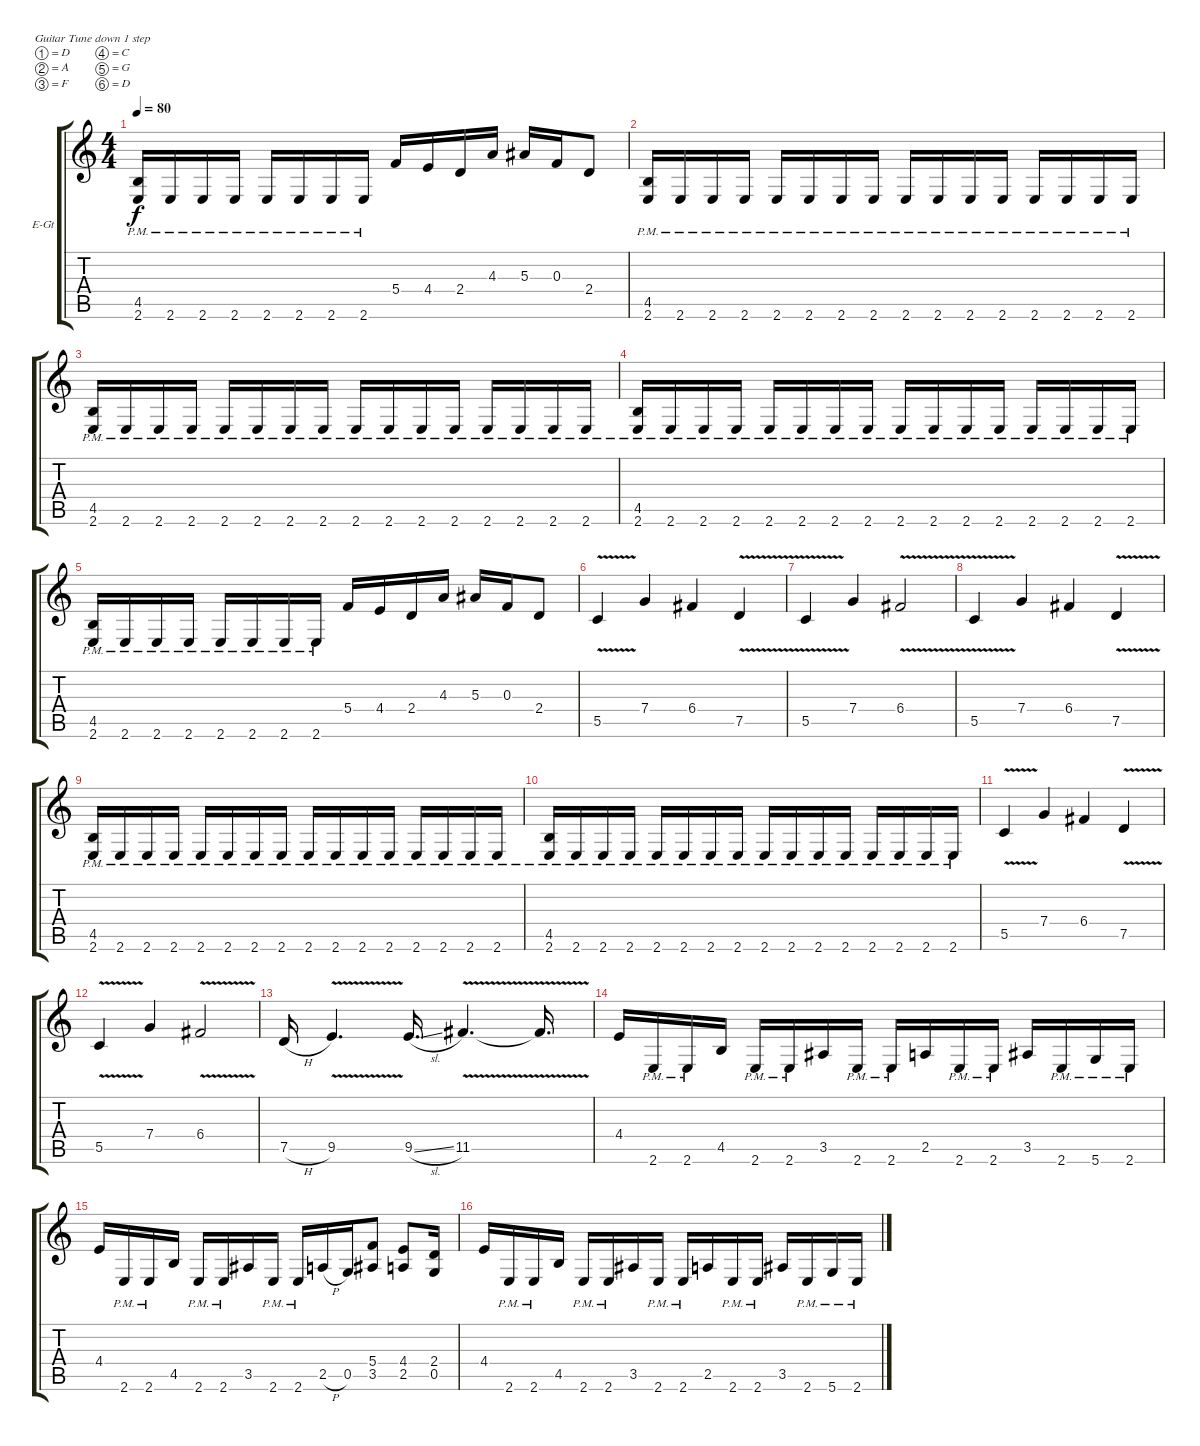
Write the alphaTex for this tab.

\defaultSystemsLayout 4
\bracketExtendMode groupsimilarinstruments
\firstSystemTrackNameOrientation horizontal
\otherSystemsTrackNameOrientation horizontal
\track ("Kasperi Heikkinen" "E-Gt") {instrument distortionguitar}
\staff {score tabs}
\tuning (D4 A3 F3 C3 G2 D2)
\ts (4 4)
\tempo 80
\clef g2
\ks c
(2.6{pm} 4.5{pm}).16{dy f} 2.6{pm}.16 2.6{pm}.16 2.6{pm}.16 2.6{pm}.16 2.6{pm}.16 2.6{pm}.16 2.6{pm}.16 5.4.16 4.4.16 2.4.16 4.3.16 5.3.16 0.3.16 2.4.8 |
(2.6{pm} 4.5{pm}).16 2.6{pm}.16 2.6{pm}.16 2.6{pm}.16 2.6{pm}.16 2.6{pm}.16 2.6{pm}.16 2.6{pm}.16 2.6{pm}.16 2.6{pm}.16 2.6{pm}.16 2.6{pm}.16 2.6{pm}.16 2.6{pm}.16 2.6{pm}.16 2.6{pm}.16 |
(2.6{pm} 4.5{pm}).16 2.6{pm}.16 2.6{pm}.16 2.6{pm}.16 2.6{pm}.16 2.6{pm}.16 2.6{pm}.16 2.6{pm}.16 2.6{pm}.16 2.6{pm}.16 2.6{pm}.16 2.6{pm}.16 2.6{pm}.16 2.6{pm}.16 2.6{pm}.16 2.6{pm}.16 |
(2.6{pm} 4.5{pm}).16 2.6{pm}.16 2.6{pm}.16 2.6{pm}.16 2.6{pm}.16 2.6{pm}.16 2.6{pm}.16 2.6{pm}.16 2.6{pm}.16 2.6{pm}.16 2.6{pm}.16 2.6{pm}.16 2.6{pm}.16 2.6{pm}.16 2.6{pm}.16 2.6{pm}.16 |
(2.6{pm} 4.5{pm}).16 2.6{pm}.16 2.6{pm}.16 2.6{pm}.16 2.6{pm}.16 2.6{pm}.16 2.6{pm}.16 2.6{pm}.16 5.4.16 4.4.16 2.4.16 4.3.16 5.3.16 0.3.16 2.4.8 |
5.5{v}.4 7.4.4 6.4.4 7.5{v}.4 |
5.5{v}.4 7.4.4 6.4{v}.2 |
5.5{v}.4 7.4.4 6.4.4 7.5{v}.4 |
(2.6{pm} 4.5{pm}).16 2.6{pm}.16 2.6{pm}.16 2.6{pm}.16 2.6{pm}.16 2.6{pm}.16 2.6{pm}.16 2.6{pm}.16 2.6{pm}.16 2.6{pm}.16 2.6{pm}.16 2.6{pm}.16 2.6{pm}.16 2.6{pm}.16 2.6{pm}.16 2.6{pm}.16 |
(2.6{pm} 4.5{pm}).16 2.6{pm}.16 2.6{pm}.16 2.6{pm}.16 2.6{pm}.16 2.6{pm}.16 2.6{pm}.16 2.6{pm}.16 2.6{pm}.16 2.6{pm}.16 2.6{pm}.16 2.6{pm}.16 2.6{pm}.16 2.6{pm}.16 2.6{pm}.16 2.6{pm}.16 |
5.5{v}.4 7.4.4 6.4.4 7.5{v}.4 |
5.5{v}.4 7.4.4 6.4{v}.2 |
7.5{h}.16 9.5{v}.4{d} 9.5{sl}.16{d} 11.5{v}.4{d} 11.5{v t}.16{d} |
4.4.16 2.6{pm}.16 2.6{pm}.16 4.5.16 2.6{pm}.16 2.6{pm}.16 3.5.16 2.6{pm}.16 2.6{pm}.16 2.5.16 2.6{pm}.16 2.6{pm}.16 3.5.16 2.6{pm}.16 5.6{pm}.16 2.6{pm}.16 |
4.4.16 2.6{pm}.16 2.6{pm}.16 4.5.16 2.6{pm}.16 2.6{pm}.16 3.5.16 2.6{pm}.16 2.6{pm}.16 2.5{h}.16 0.5.16 (3.5 5.4).8 (2.5 4.4).8 (0.5 2.4).16 |
4.4.16 2.6{pm}.16 2.6{pm}.16 4.5.16 2.6{pm}.16 2.6{pm}.16 3.5.16 2.6{pm}.16 2.6{pm}.16 2.5.16 2.6{pm}.16 2.6{pm}.16 3.5.16 2.6{pm}.16 5.6{pm}.16 2.6{pm}.16
